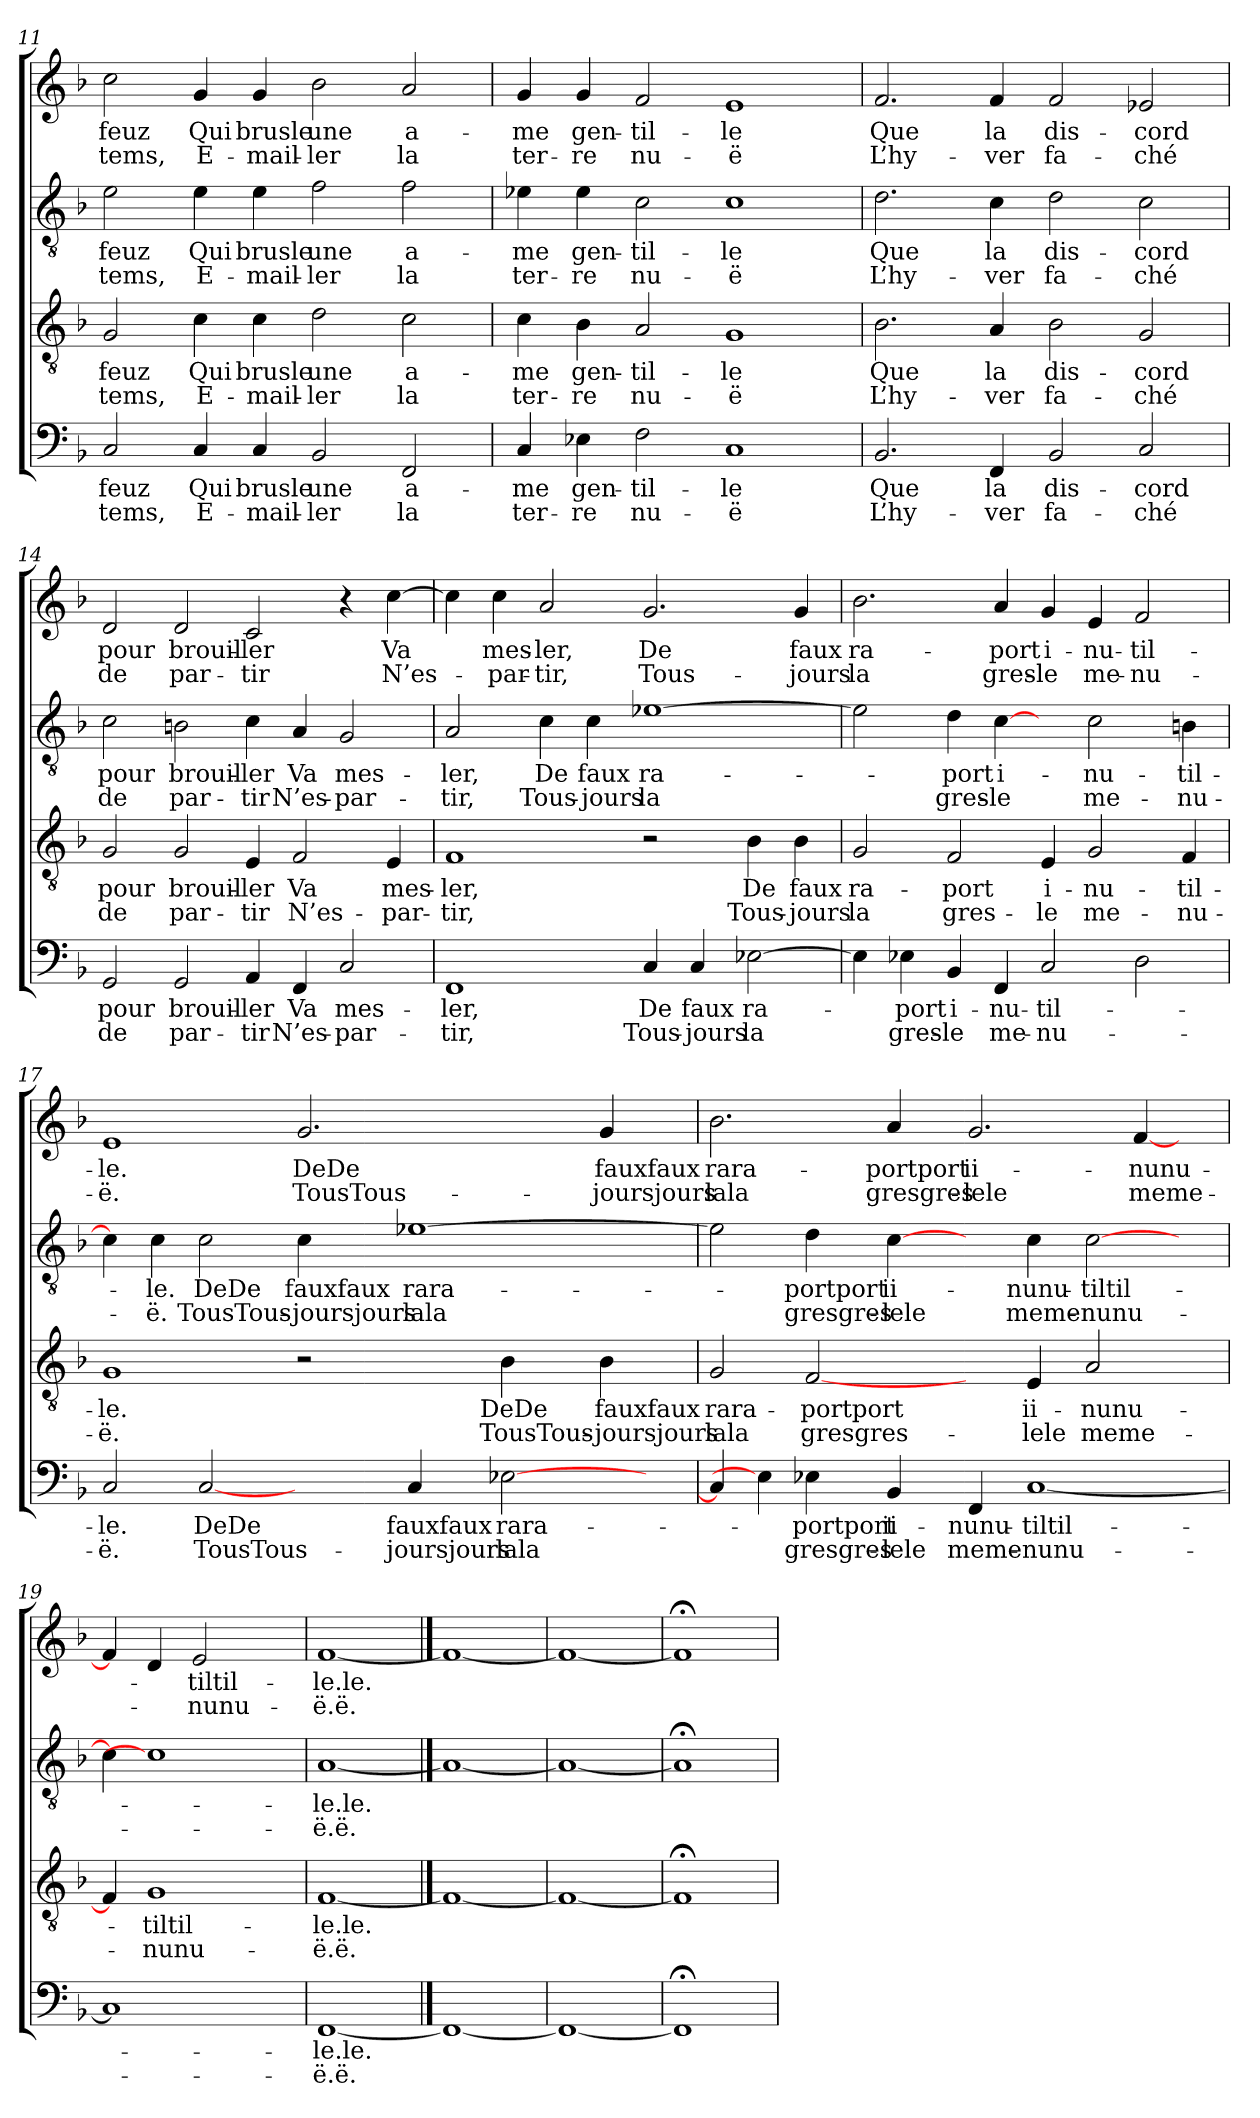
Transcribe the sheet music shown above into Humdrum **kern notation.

**kern	**text	**text	**kern	**text	**text	**kern	**text	**text	**kern	**text	**text
*part4	*part4	*part4	*part3	*part3	*part3	*part2	*part2	*part2	*part1	*part1	*part1
*staff4	*staff4	*staff4	*staff3	*staff3	*staff3	*staff2	*staff2	*staff2	*staff1	*staff1	*staff1
*clefF4	*	*	*clefGv2	*	*	*clefGv2	*	*	*clefG2	*	*
*k[b-]	*	*	*k[b-]	*	*	*k[b-]	*	*	*k[b-]	*	*
=11	=11	=11	=11	=11	=11	=11	=11	=11	=11	=11	=11
2C	feuz	-tems,	2G	feuz	-tems,	2e	feuz	-tems,	2cc	feuz	-tems,
4C	Qui	E-	4c	Qui	E-	4e	Qui	E-	4g	Qui	E-
4C	brusle	-mail-	4c	brusle	-mail-	4e	brusle	-mail-	4g	brusle	-mail-
2BB-	une	-ler	2d	une	-ler	2f	une	-ler	2b-	une	-ler
2FF	a-	la	2c	a-	la	2f	a-	la	2a	a-	la
=12	=12	=12	=12	=12	=12	=12	=12	=12	=12	=12	=12
4C	-me	ter-	4c	-me	ter-	4e-X	-me	ter-	4g	-me	ter-
4E-X	gen-	-re	4B-	gen-	-re	4e-	gen-	-re	4g	gen-	-re
2F	-til-	nu-	2A	-til-	nu-	2c	-til-	nu-	2f	-til-	nu-
1C	-le	-ë	1G	-le	-ë	1c	-le	-ë	1e	-le	-ë
!!LO:LB:g=z
=13	=13	=13	=13	=13	=13	=13	=13	=13	=13	=13	=13
2.BB-	Que	L’hy-	2.B-	Que	L’hy-	2.d	Que	L’hy-	2.f	Que	L’hy-
4FF	la	-ver	4A	la	-ver	4c	la	-ver	4f	la	-ver
2BB-	dis-	fa-	2B-	dis-	fa-	2d	dis-	fa-	2f	dis-	fa-
2C	-cord	-ché	2G	-cord	-ché	2c	-cord	-ché	2e-X	-cord	-ché
=14	=14	=14	=14	=14	=14	=14	=14	=14	=14	=14	=14
2GG	pour	de	2G	pour	de	2c	pour	de	2d	pour	de
2GG	brouil-	par-	2G	brouil-	par-	2Bn	brouil-	par-	2d	brouil-	par-
4AA	-ler	-tir	4E	-ler	-tir	4c	-ler	-tir	2c	-ler	-tir
4FF	Va	N’es-	2F	Va	N’es-	4A	Va	N’es-	.	.	.
2C	mes-	-par-	.	.	.	2G	mes-	-par-	4r	.	.
.	.	.	4E	mes-	-par-	.	.	.	[4cc	Va	N’es-
=15	=15	=15	=15	=15	=15	=15	=15	=15	=15	=15	=15
1FF	-ler,	-tir,	1F	-ler,	-tir,	2A	-ler,	-tir,	4cc]	.	.
.	.	.	.	.	.	.	.	.	4cc	mes-	-par-
.	.	.	.	.	.	4c	De	Tous-	2a	-ler,	-tir,
.	.	.	.	.	.	4c	faux	-jours	.	.	.
4C	De	Tous-	2r	.	.	[1e-X	ra-	la	2.g	De	Tous-
4C	faux	-jours	.	.	.	.	.	.	.	.	.
[2E-X	ra-	la	4B-	De	Tous-	.	.	.	.	.	.
.	.	.	4B-	faux	-jours	.	.	.	4g	faux	-jours
!!LO:LB:g=z
=16	=16	=16	=16	=16	=16	=16	=16	=16	=16	=16	=16
4E-]	.	.	2G	ra-	la	2e-]	.	.	2.b-	ra-	la
4E-X	-port	gres-	.	.	.	.	.	.	.	.	.
4BB-	i-	-le	2F	-port	gres-	4d	-port	gres-	.	.	.
4FF	-nu-	me-	.	.	.	[4c	i-	-le	4a	-port	gres-
2C	-til-	-nu-	4E	i-	-le	4ryy	.	.	4g	i-	-le
.	.	.	2G	-nu-	me-	2c	-nu-	me-	4e	-nu-	me-
2D	.	.	.	.	.	.	.	.	2f	-til-	-nu-
.	.	.	4F	-til-	-nu-	4Bn	-til-	-nu-	.	.	.
=17	=17	=17	=17	=17	=17	=17	=17	=17	=17	=17	=17
2C	-le.	-ë.	1G	-le.	-ë.	4c]	.	.	1e	-le.	-ë.
.	.	.	.	.	.	4c	-le.	-ë.	.	.	.
[2C	DeDe	TousTous-	.	.	.	2c	DeDe	TousTous-	.	.	.
4ryy	.	.	2r	.	.	4c	fauxfaux	-joursjours	2.g	DeDe	TousTous-
4C	fauxfaux	-joursjours	.	.	.	[1e-X	rara-	lala	.	.	.
[2E-X	rara-	lala	4B-	DeDe	TousTous-	.	.	.	.	.	.
.	.	.	4B-	fauxfaux	-joursjours	.	.	.	4g	fauxfaux	-joursjours
4ryy	.	.	4ryy	.	.	.	.	.	4ryy	.	.
=18	=18	=18	=18	=18	=18	=18	=18	=18	=18	=18	=18
4C]	.	.	2G	rara-	lala	2e-]	.	.	2.b-	rara-	lala
4E-]	.	.	.	.	.	.	.	.	.	.	.
4E-X	-portport	gresgres-	[2F	-portport	gresgres-	4d	-portport	gresgres-	.	.	.
4BB-	ii-	-lele	.	.	.	[4c	ii-	-lele	4a	-portport	gresgres-
4FF	-nunu-	meme-	4ryy	.	.	4ryy	.	.	2.g	ii-	-lele
[1C	-tiltil-	-nunu-	4E	ii-	-lele	4c	-nunu-	meme-	.	.	.
.	.	.	2A	-nunu-	meme-	[2c	-tiltil-	-nunu-	.	.	.
.	.	.	.	.	.	.	.	.	[4f	-nunu-	meme-
.	.	.	4ryy	.	.	4ryy	.	.	4ryy	.	.
=19	=19	=19	=19	=19	=19	=19	=19	=19	=19	=19	=19
1C]	.	.	4F]	.	.	4c]	.	.	4f]	.	.
.	.	.	1G	-tiltil-	-nunu-	1c]	.	.	4d	.	.
.	.	.	.	.	.	.	.	.	2e	-tiltil-	-nunu-
4ryy	.	.	.	.	.	.	.	.	4ryy	.	.
=20	=20	=20	=20	=20	=20	=20	=20	=20	=20	=20	=20
[1FF	-le.le.	-ë.ë.	[1F	-le.le.	-ë.ë.	[1A	-le.le.	-ë.ë.	[1f	-le.le.	-ë.ë.
==21	==21	==21	==21	==21	==21	==21	==21	==21	==21	==21	==21
1FF_	.	.	1F_	.	.	1A_	.	.	1f_	.	.
=22	=22	=22	=22	=22	=22	=22	=22	=22	=22	=22	=22
1FF_	.	.	1F_	.	.	1A_	.	.	1f_	.	.
=23	=23	=23	=23	=23	=23	=23	=23	=23	=23	=23	=23
1FF;<]	.	.	1F;<]	.	.	1A;<]	.	.	1f;<]	.	.
=	=	=	=	=	=	=	=	=	=	=	=
*-	*-	*-	*-	*-	*-	*-	*-	*-	*-	*-	*-
